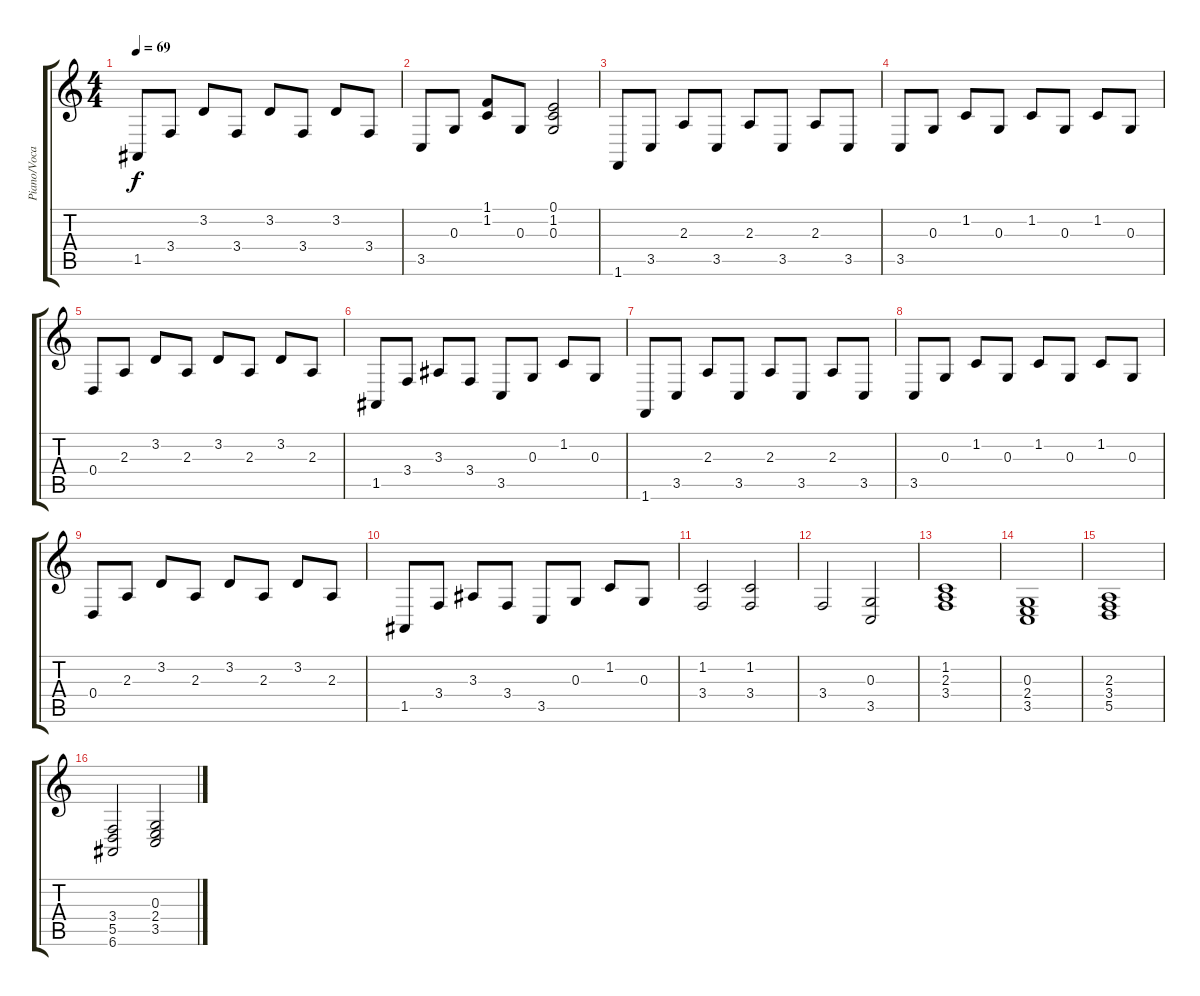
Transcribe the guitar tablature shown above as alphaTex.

\track ("Piano/Vocal" "Piano/Voca") {instrument acousticgrandpiano}
\staff {score tabs}
\tuning (E4 B3 G3 D3 A2 E2) {hide}
\ts (4 4)
\tempo 69
\clef g2
\ks c
1.5.8{dy f} 3.4.8 3.2.8 3.4.8 3.2.8 3.4.8 3.2.8 3.4.8 |
3.5.8 0.3.8 (1.1 1.2).8 0.3.8 (0.1 1.2 0.3).2 |
1.6.8 3.5.8 2.3.8 3.5.8 2.3.8 3.5.8 2.3.8 3.5.8 |
3.5.8 0.3.8 1.2.8 0.3.8 1.2.8 0.3.8 1.2.8 0.3.8 |
0.4.8 2.3.8 3.2.8 2.3.8 3.2.8 2.3.8 3.2.8 2.3.8 |
1.5.8 3.4.8 3.3.8 3.4.8 3.5.8 0.3.8 1.2.8 0.3.8 |
1.6.8 3.5.8 2.3.8 3.5.8 2.3.8 3.5.8 2.3.8 3.5.8 |
3.5.8 0.3.8 1.2.8 0.3.8 1.2.8 0.3.8 1.2.8 0.3.8 |
0.4.8 2.3.8 3.2.8 2.3.8 3.2.8 2.3.8 3.2.8 2.3.8 |
1.5.8 3.4.8 3.3.8 3.4.8 3.5.8 0.3.8 1.2.8 0.3.8 |
(1.2 3.4).2 (1.2 3.4).2 |
3.4.2 (0.3 3.5).2 |
(1.2 2.3 3.4).1 |
(0.3 2.4 3.5).1 |
(2.3 3.4 5.5).1 |
(3.4 5.5 6.6).2 (0.3 2.4 3.5).2
